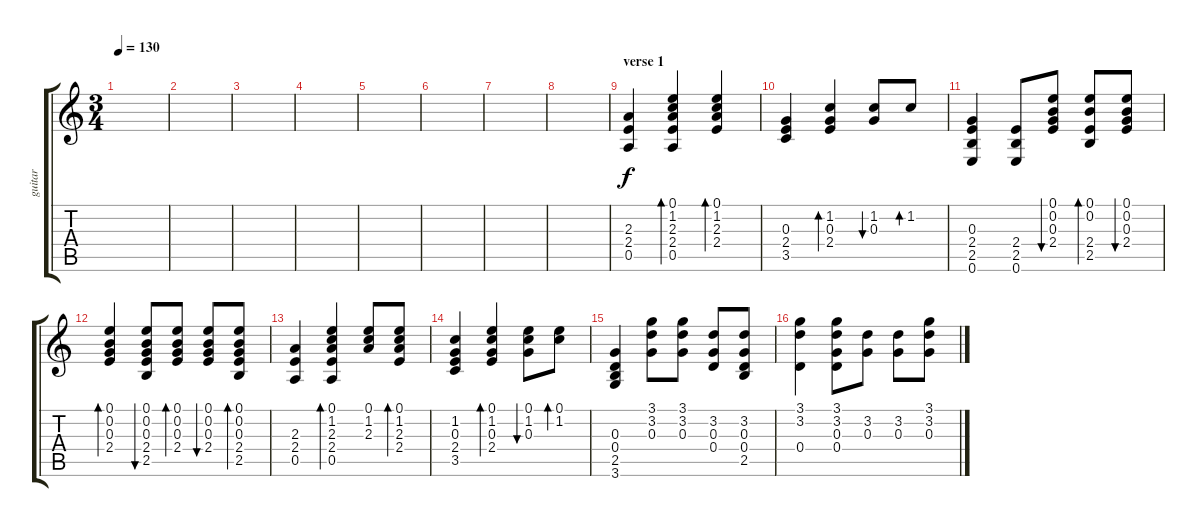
\track ("guitar" "guitar") {instrument acousticguitarsteel}
\staff {score tabs}
\tuning (E4 B3 G3 D3 A2 E2) {hide}
\ts (3 4)
\tempo 130
\clef g2
\ks c
|
|
|
|
|
|
|
|
\section ("" "verse 1")
(2.3 2.4 0.5).4{instrument acousticguitarsteel} (0.1 1.2 2.3 2.4 0.5).4{bd 30} (0.1 1.2 2.3 2.4).4{bd 30} |
(0.3 2.4 3.5).4 (1.2 0.3 2.4).4{bd 30} (1.2 0.3).8{bu 30} 1.2.8{bd 30} |
(0.3 2.4 2.5 0.6).4 (2.4 2.5 0.6).8 (0.1 0.2 0.3 2.4).8{bu 60} (0.1 0.2 2.4 2.5).8{bd 30} (0.1 0.2 0.3 2.4).8{bu 30} |
(0.1 0.2 0.3 2.4).4{bd 60} (0.1 0.2 0.3 2.4 2.5).8{bu 30} (0.1 0.2 0.3 2.4).8{bd 30} (0.1 0.2 0.3 2.4).8{bu 30} (0.1 0.2 0.3 2.4 2.5).8{bd 30} |
(2.3 2.4 0.5).4 (0.1 1.2 2.3 2.4 0.5).4{bd 30} (0.1 1.2 2.3).8 (0.1 1.2 2.3 2.4).8{bd 30} |
(1.2 0.3 2.4 3.5).4 (0.1 1.2 0.3 2.4).4{bd 30} (0.1 1.2 0.3).8{bu 30} (0.1 1.2).8{bd 30} |
(0.3 0.4 2.5 3.6).4 (3.1 3.2 0.3).8 (3.1 3.2 0.3).8 (3.2 0.3 0.4).8 (3.2 0.3 0.4 2.5).8 |
(3.1 3.2 0.4).4 (3.1 3.2 0.3 0.4).8 (3.2 0.3).8 (3.2 0.3).8 (3.1 3.2 0.3).8
